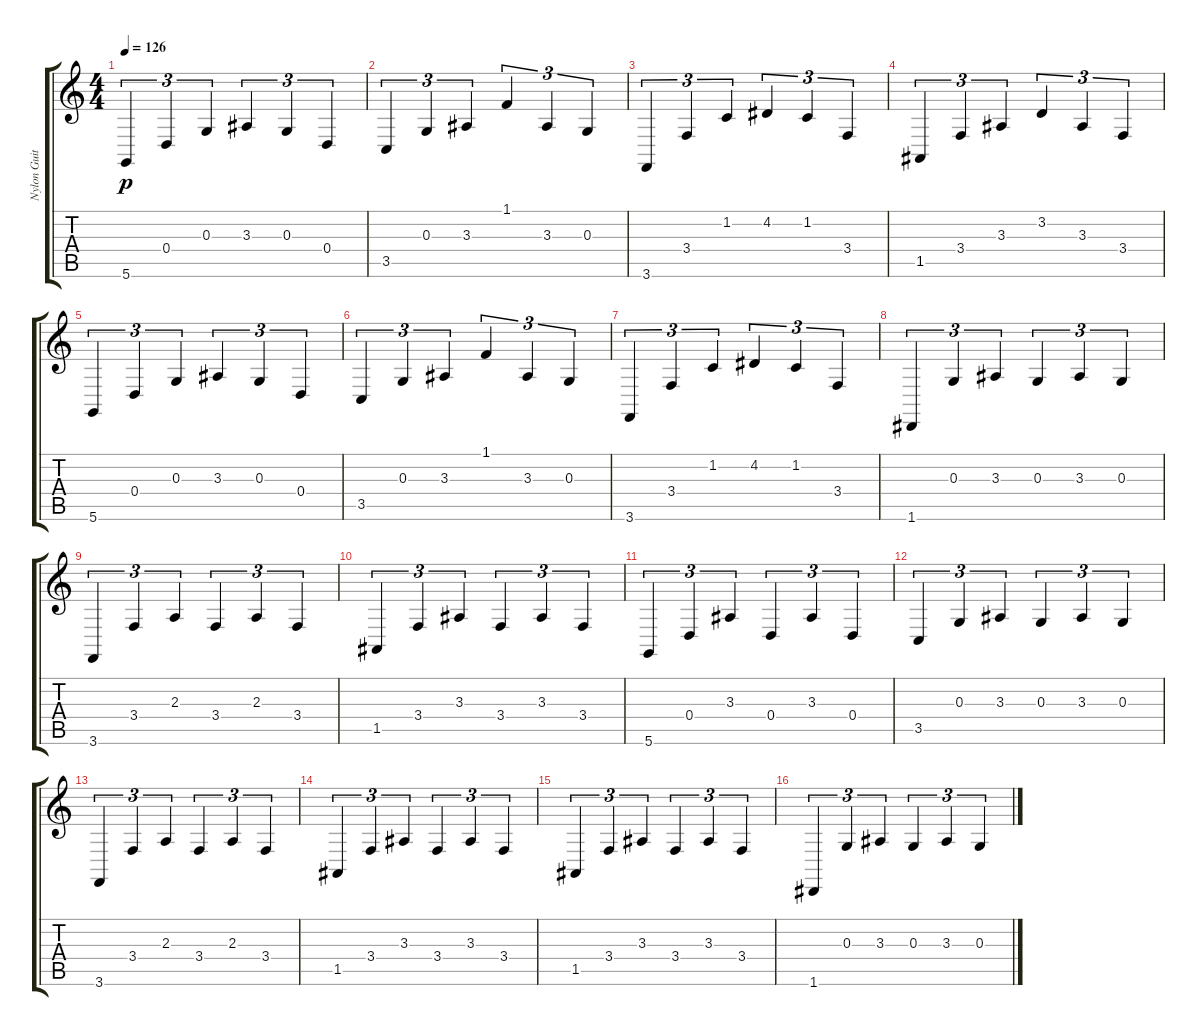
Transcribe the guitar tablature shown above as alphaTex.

\track ("Nylon Guitar" "Nylon Guit") {instrument acousticgrandpiano}
\staff {score tabs}
\tuning (E4 B3 G3 D3 A2 D2) {hide}
\ts (4 4)
\tempo 126
\clef g2
\ks c
5.6.4{tu (3 2) dy p} 0.4.4{tu (3 2)} 0.3.4{tu (3 2)} 3.3.4{tu (3 2)} 0.3.4{tu (3 2)} 0.4.4{tu (3 2)} |
3.5.4{tu (3 2)} 0.3.4{tu (3 2)} 3.3.4{tu (3 2)} 1.1.4{tu (3 2)} 3.3.4{tu (3 2)} 0.3.4{tu (3 2)} |
3.6.4{tu (3 2)} 3.4.4{tu (3 2)} 1.2.4{tu (3 2)} 4.2.4{tu (3 2)} 1.2.4{tu (3 2)} 3.4.4{tu (3 2)} |
1.5.4{tu (3 2)} 3.4.4{tu (3 2)} 3.3.4{tu (3 2)} 3.2.4{tu (3 2)} 3.3.4{tu (3 2)} 3.4.4{tu (3 2)} |
5.6.4{tu (3 2)} 0.4.4{tu (3 2)} 0.3.4{tu (3 2)} 3.3.4{tu (3 2)} 0.3.4{tu (3 2)} 0.4.4{tu (3 2)} |
3.5.4{tu (3 2)} 0.3.4{tu (3 2)} 3.3.4{tu (3 2)} 1.1.4{tu (3 2)} 3.3.4{tu (3 2)} 0.3.4{tu (3 2)} |
3.6.4{tu (3 2)} 3.4.4{tu (3 2)} 1.2.4{tu (3 2)} 4.2.4{tu (3 2)} 1.2.4{tu (3 2)} 3.4.4{tu (3 2)} |
1.6.4{tu (3 2)} 0.3.4{tu (3 2)} 3.3.4{tu (3 2)} 0.3.4{tu (3 2)} 3.3.4{tu (3 2)} 0.3.4{tu (3 2)} |
3.6.4{tu (3 2)} 3.4.4{tu (3 2)} 2.3.4{tu (3 2)} 3.4.4{tu (3 2)} 2.3.4{tu (3 2)} 3.4.4{tu (3 2)} |
1.5.4{tu (3 2)} 3.4.4{tu (3 2)} 3.3.4{tu (3 2)} 3.4.4{tu (3 2)} 3.3.4{tu (3 2)} 3.4.4{tu (3 2)} |
5.6.4{tu (3 2)} 0.4.4{tu (3 2)} 3.3.4{tu (3 2)} 0.4.4{tu (3 2)} 3.3.4{tu (3 2)} 0.4.4{tu (3 2)} |
3.5.4{tu (3 2)} 0.3.4{tu (3 2)} 3.3.4{tu (3 2)} 0.3.4{tu (3 2)} 3.3.4{tu (3 2)} 0.3.4{tu (3 2)} |
3.6.4{tu (3 2)} 3.4.4{tu (3 2)} 2.3.4{tu (3 2)} 3.4.4{tu (3 2)} 2.3.4{tu (3 2)} 3.4.4{tu (3 2)} |
1.5.4{tu (3 2)} 3.4.4{tu (3 2)} 3.3.4{tu (3 2)} 3.4.4{tu (3 2)} 3.3.4{tu (3 2)} 3.4.4{tu (3 2)} |
1.5.4{tu (3 2)} 3.4.4{tu (3 2)} 3.3.4{tu (3 2)} 3.4.4{tu (3 2)} 3.3.4{tu (3 2)} 3.4.4{tu (3 2)} |
1.6.4{tu (3 2)} 0.3.4{tu (3 2)} 3.3.4{tu (3 2)} 0.3.4{tu (3 2)} 3.3.4{tu (3 2)} 0.3.4{tu (3 2)}
